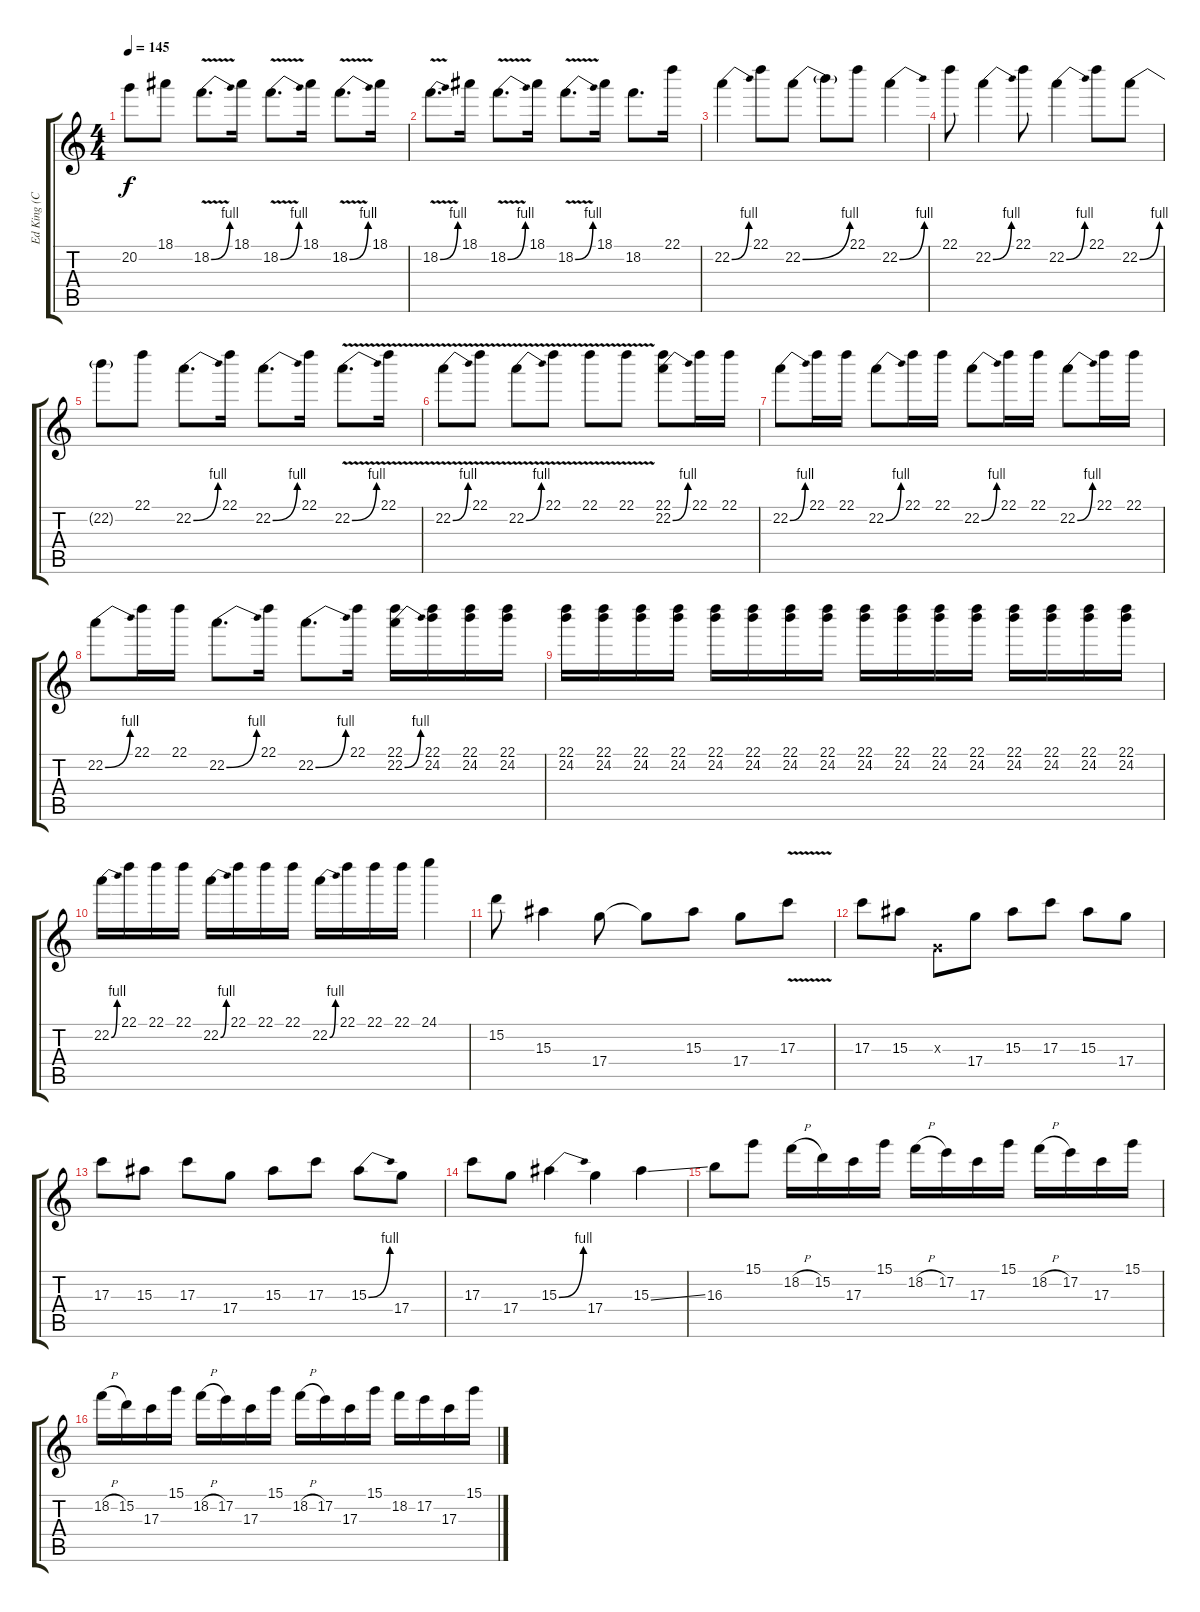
\track ("Ed King (Clean/Solo Guitar)" "Ed King (C") {instrument overdrivenguitar}
\staff {score tabs}
\tuning (E4 B3 G3 D3 A2 E2) {hide}
\ts (4 4)
\tempo 145
\clef g2
\ks c
20.2.8{dy f} 18.1.8 18.2{be (bend 0 0 60 4) v}.8{d} 18.1.16 18.2{be (bend 0 0 60 4) v}.8{d} 18.1.16 18.2{be (bend 0 0 60 4) v}.8{d} 18.1.16 |
18.2{be (bend 0 0 60 4) v}.8{d} 18.1.16 18.2{be (bend 0 0 60 4) v}.8{d} 18.1.16 18.2{be (bend 0 0 60 4) v}.8{d} 18.1.16 18.2.8{d} 22.1.16 |
22.2{be (bend 0 0 60 4)}.4 22.1.8 22.2{be (bend 0 0 60 4)}.8 22.2{t}.8 22.1.8 22.2{be (bend 0 0 60 4)}.4 |
22.1.8 22.2{be (bend 0 0 60 4)}.4 22.1.8 22.2{be (bend 0 0 60 4)}.4 22.1.8 22.2{be (bend 0 0 60 4)}.8 |
22.2{t}.8 22.1.8 22.2{be (bend 0 0 60 4)}.8{d} 22.1.16 22.2{be (bend 0 0 60 4)}.8{d} 22.1.16 22.2{be (bend 0 0 60 4) v}.8{d} 22.1{v}.16 |
22.2{be (bend 0 0 60 4) v}.8 22.1{v}.8 22.2{be (bend 0 0 60 4) v}.8 22.1{v}.8 22.1{v}.8 22.1{v}.8 (22.1 22.2{be (bend 0 0 60 4)}).8 22.1.16 22.1.16 |
22.2{be (bend 0 0 60 4)}.8 22.1.16 22.1.16 22.2{be (bend 0 0 60 4)}.8 22.1.16 22.1.16 22.2{be (bend 0 0 60 4)}.8 22.1.16 22.1.16 22.2{be (bend 0 0 60 4)}.8 22.1.16 22.1.16 |
22.2{be (bend 0 0 60 4)}.8 22.1.16 22.1.16 22.2{be (bend 0 0 60 4)}.8{d} 22.1.16 22.2{be (bend 0 0 60 4)}.8{d} 22.1.16 (22.1 22.2{be (bend 0 0 60 4)}).16 (22.1 24.2).16 (22.1 24.2).16 (22.1 24.2).16 |
(22.1 24.2).16 (22.1 24.2).16 (22.1 24.2).16 (22.1 24.2).16 (22.1 24.2).16 (22.1 24.2).16 (22.1 24.2).16 (22.1 24.2).16 (22.1 24.2).16 (22.1 24.2).16 (22.1 24.2).16 (22.1 24.2).16 (22.1 24.2).16 (22.1 24.2).16 (22.1 24.2).16 (22.1 24.2).16 |
22.2{be (bend 0 0 60 4)}.16 22.1.16 22.1.16 22.1.16 22.2{be (bend 0 0 60 4)}.16 22.1.16 22.1.16 22.1.16 22.2{be (bend 0 0 60 4)}.16 22.1.16 22.1.16 22.1.16 24.1.4 |
15.2.8 15.3.4 17.4.8 17.4{t}.8 15.3.8 17.4.8 17.3{v}.8 |
17.3.8 15.3.8 0.3{x}.8 17.4.8 15.3.8 17.3.8 15.3.8 17.4.8 |
17.3.8 15.3.8 17.3.8 17.4.8 15.3.8 17.3.8 15.3{be (bend 0 0 60 4)}.8 17.4.8 |
17.3.8 17.4.8 15.3{be (bend 0 0 60 4)}.4 17.4.4 15.3{ss}.4 |
16.3.8 15.1.8 18.2{h}.16 15.2.16 17.3.16 15.1.16 18.2{h}.16 17.2.16 17.3.16 15.1.16 18.2{h}.16 17.2.16 17.3.16 15.1.16 |
18.2{h}.16 15.2.16 17.3.16 15.1.16 18.2{h}.16 17.2.16 17.3.16 15.1.16 18.2{h}.16 17.2.16 17.3.16 15.1.16 18.2.16 17.2.16 17.3.16 15.1.16
